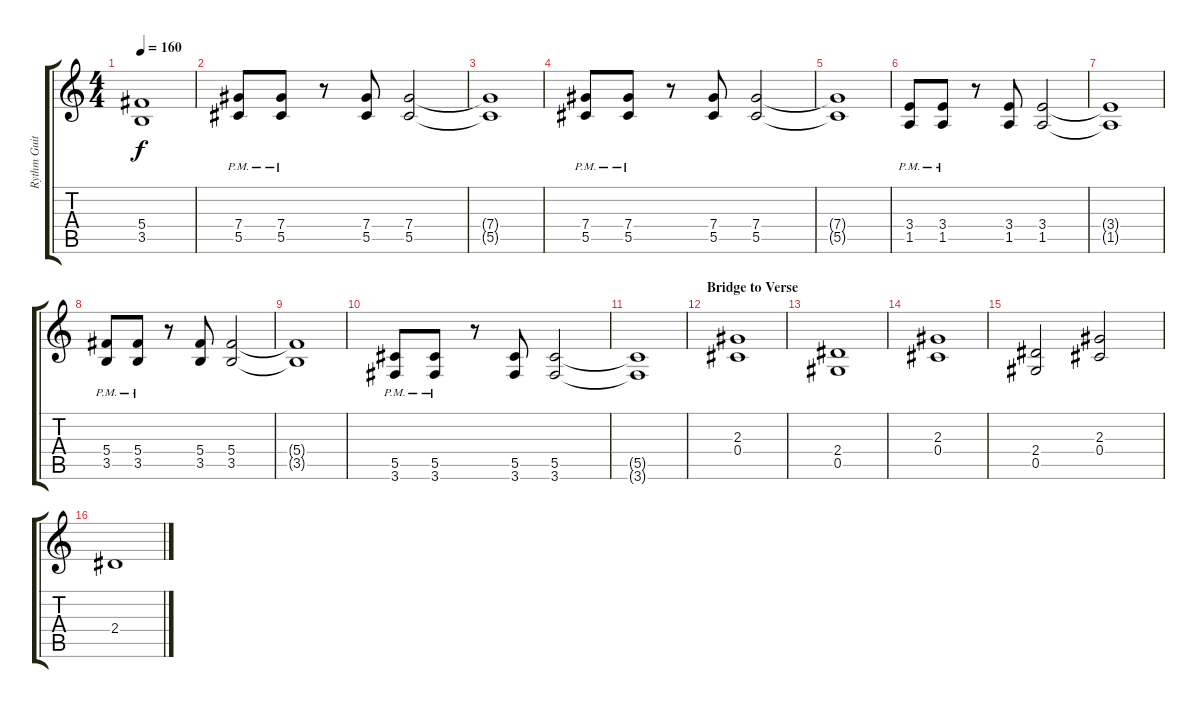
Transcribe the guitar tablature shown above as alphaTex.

\track ("Rythm Guitar (Rafael Mendes)" "Rythm Guit") {instrument overdrivenguitar}
\staff {score tabs}
\tuning (Eb4 Bb3 Gb3 Db3 Ab2 Eb2) {hide}
\ts (4 4)
\tempo 160
\clef g2
\ks c
(5.4{t} 3.5{t}).1{dy f} |
(7.4 5.5{pm}).8 (7.4 5.5{pm}).8 r.8 (7.4 5.5).8 (7.4 5.5).2 |
(7.4{t} 5.5{t}).1 |
(7.4 5.5{pm}).8 (7.4 5.5{pm}).8 r.8 (7.4 5.5).8 (7.4 5.5).2 |
(7.4{t} 5.5{t}).1 |
(3.4 1.5{pm}).8 (3.4 1.5{pm}).8 r.8 (3.4 1.5).8 (3.4 1.5).2 |
(3.4{t} 1.5{t}).1 |
(5.4 3.5{pm}).8 (5.4 3.5{pm}).8 r.8 (5.4 3.5).8 (5.4 3.5).2 |
(5.4{t} 3.5{t}).1 |
(5.5{pm} 3.6).8 (5.5{pm} 3.6).8 r.8 (5.5 3.6).8 (5.5 3.6).2 |
(5.5{t} 3.6{t}).1 |
\section ("" "Bridge to Verse")
(2.3 0.4).1 |
(2.4 0.5).1 |
(2.3 0.4).1 |
(2.4 0.5).2 (2.3 0.4).2 |
2.4.1
